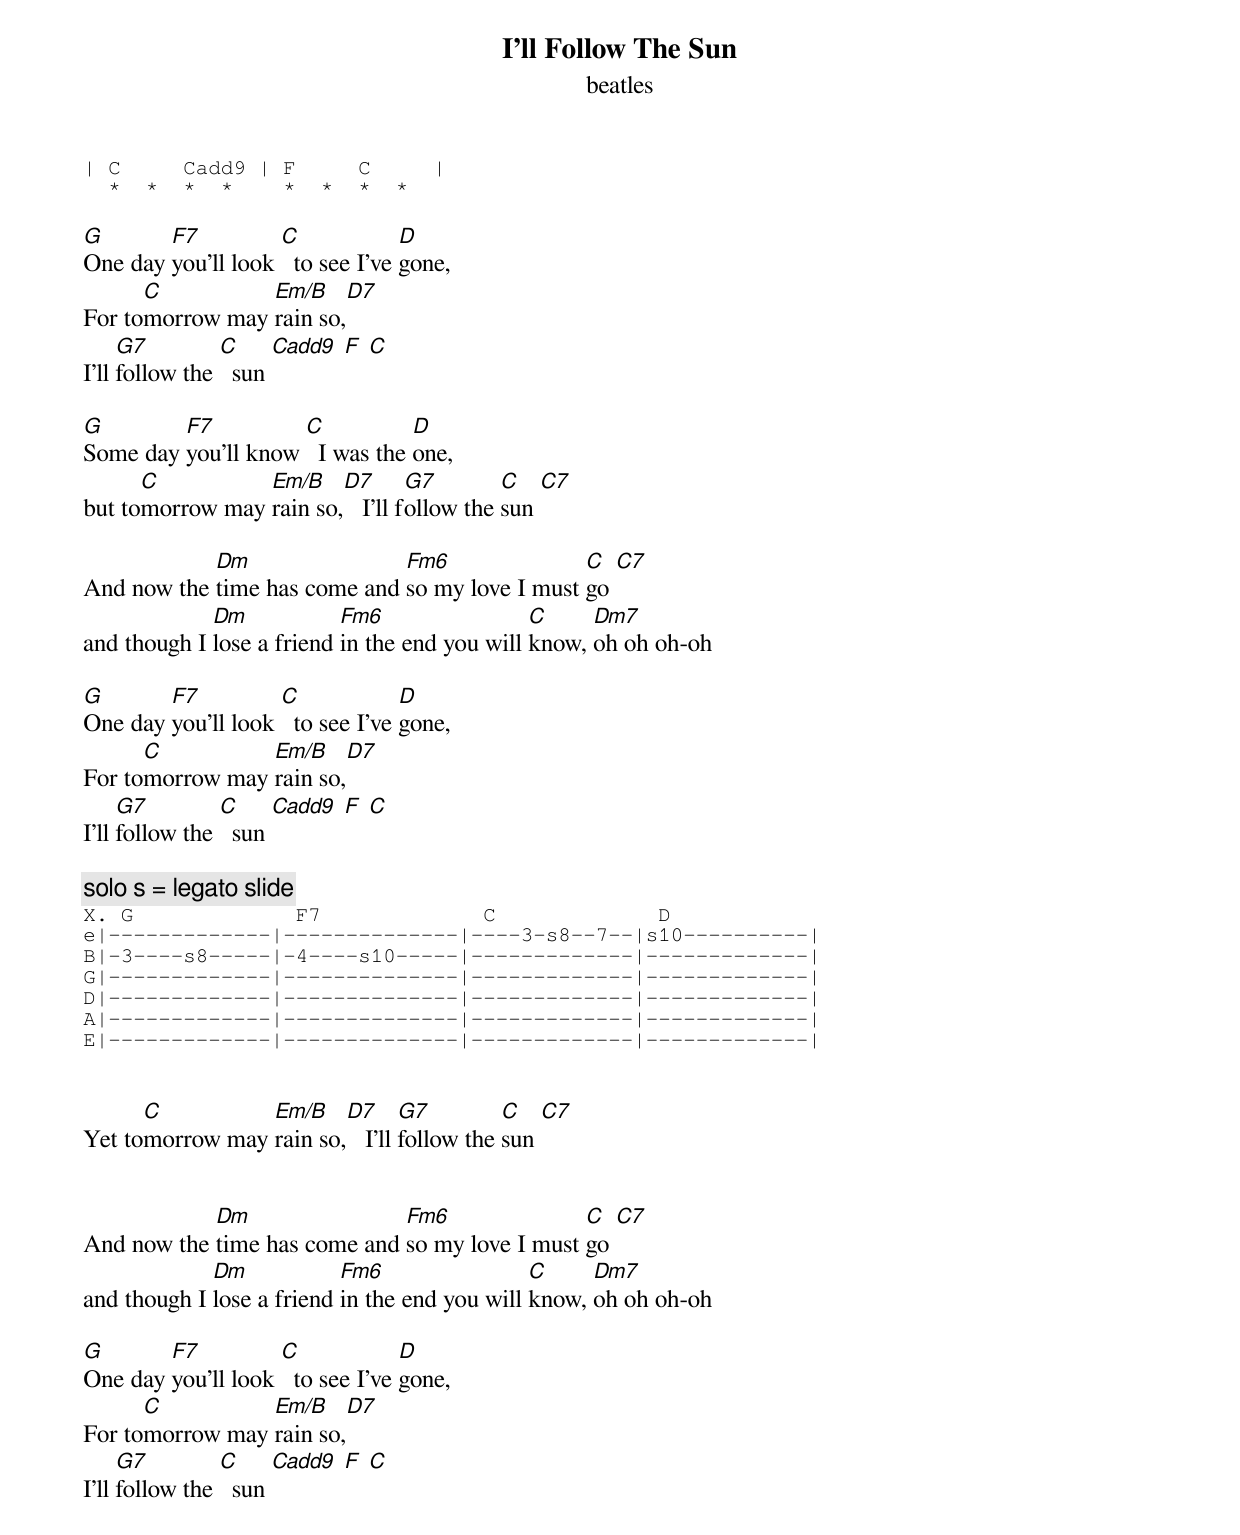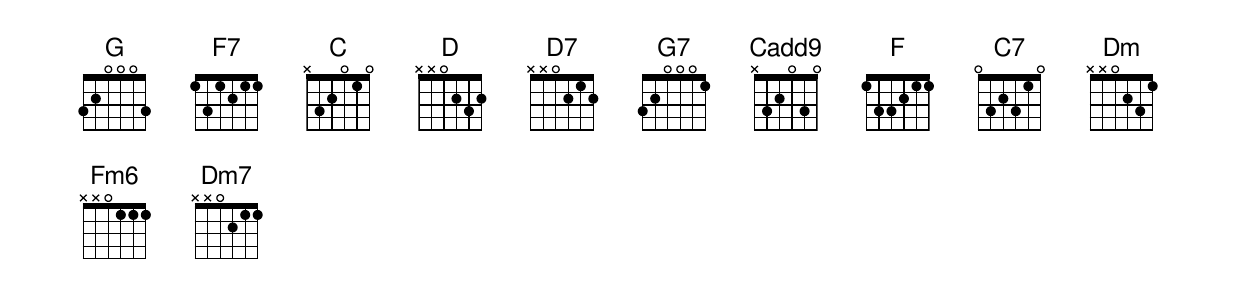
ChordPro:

{title: I’ll Follow The Sun}
{subtitle: beatles}

{sot}
| C     Cadd9 | F     C     |
  *  *  *  *    *  *  *  *
{eot}

[G]One day [F7]you'll look [C]  to see I've [D]gone,
For to[C]morrow may [Em/B]rain so,[D7]
I'll [G7]follow the [C]  sun [Cadd9] [F] [C]

[G]Some day [F7]you'll know [C]  I was the [D]one,
but to[C]morrow may [Em/B]rain so,[D7]   I'll f[G7]ollow the [C]sun [C7]

And now the [Dm]time has come and [Fm6]so my love I must [C]go [C7]
and though I [Dm]lose a friend [Fm6]in the end you will [C]know, [Dm7]oh oh oh-oh

[G]One day [F7]you'll look [C]  to see I've [D]gone,
For to[C]morrow may [Em/B]rain so,[D7]
I'll [G7]follow the [C]  sun [Cadd9] [F] [C]

{c:solo s = legato slide}
{sot}
X. G             F7             C             D
e|-------------|--------------|----3-s8--7--|s10----------|
B|-3----s8-----|-4----s10-----|-------------|-------------|
G|-------------|--------------|-------------|-------------|
D|-------------|--------------|-------------|-------------|
A|-------------|--------------|-------------|-------------|
E|-------------|--------------|-------------|-------------|
{eot}


Yet to[C]morrow may [Em/B]rain so,[D7]   I'll [G7]follow the [C]sun [C7]


And now the [Dm]time has come and [Fm6]so my love I must [C]go [C7]
and though I [Dm]lose a friend [Fm6]in the end you will [C]know, [Dm7]oh oh oh-oh

[G]One day [F7]you'll look [C]  to see I've [D]gone,
For to[C]morrow may [Em/B]rain so,[D7]
I'll [G7]follow the [C]  sun [Cadd9] [F] [C]


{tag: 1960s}
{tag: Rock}
